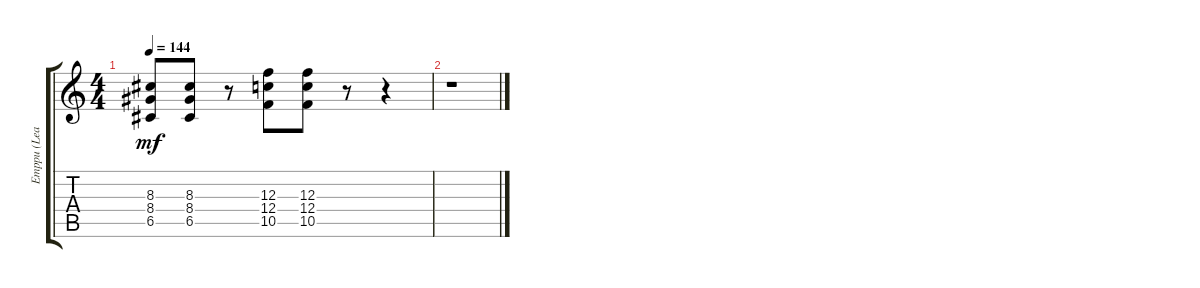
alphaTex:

\track ("Emppu (Lead)" "Emppu (Lea") {instrument distortionguitar}
\staff {score tabs}
\tuning (D4 A3 F3 C3 G2 D2) {hide}
\ts (4 4)
\tempo 144
\clef g2
\ks c
(8.3 8.4 6.5).8{dy mf} (8.3 8.4 6.5).8 r.8 (12.3 12.4 10.5).8{beam merge} (12.3 12.4 10.5).8 r.8 r.4 |
r.1
